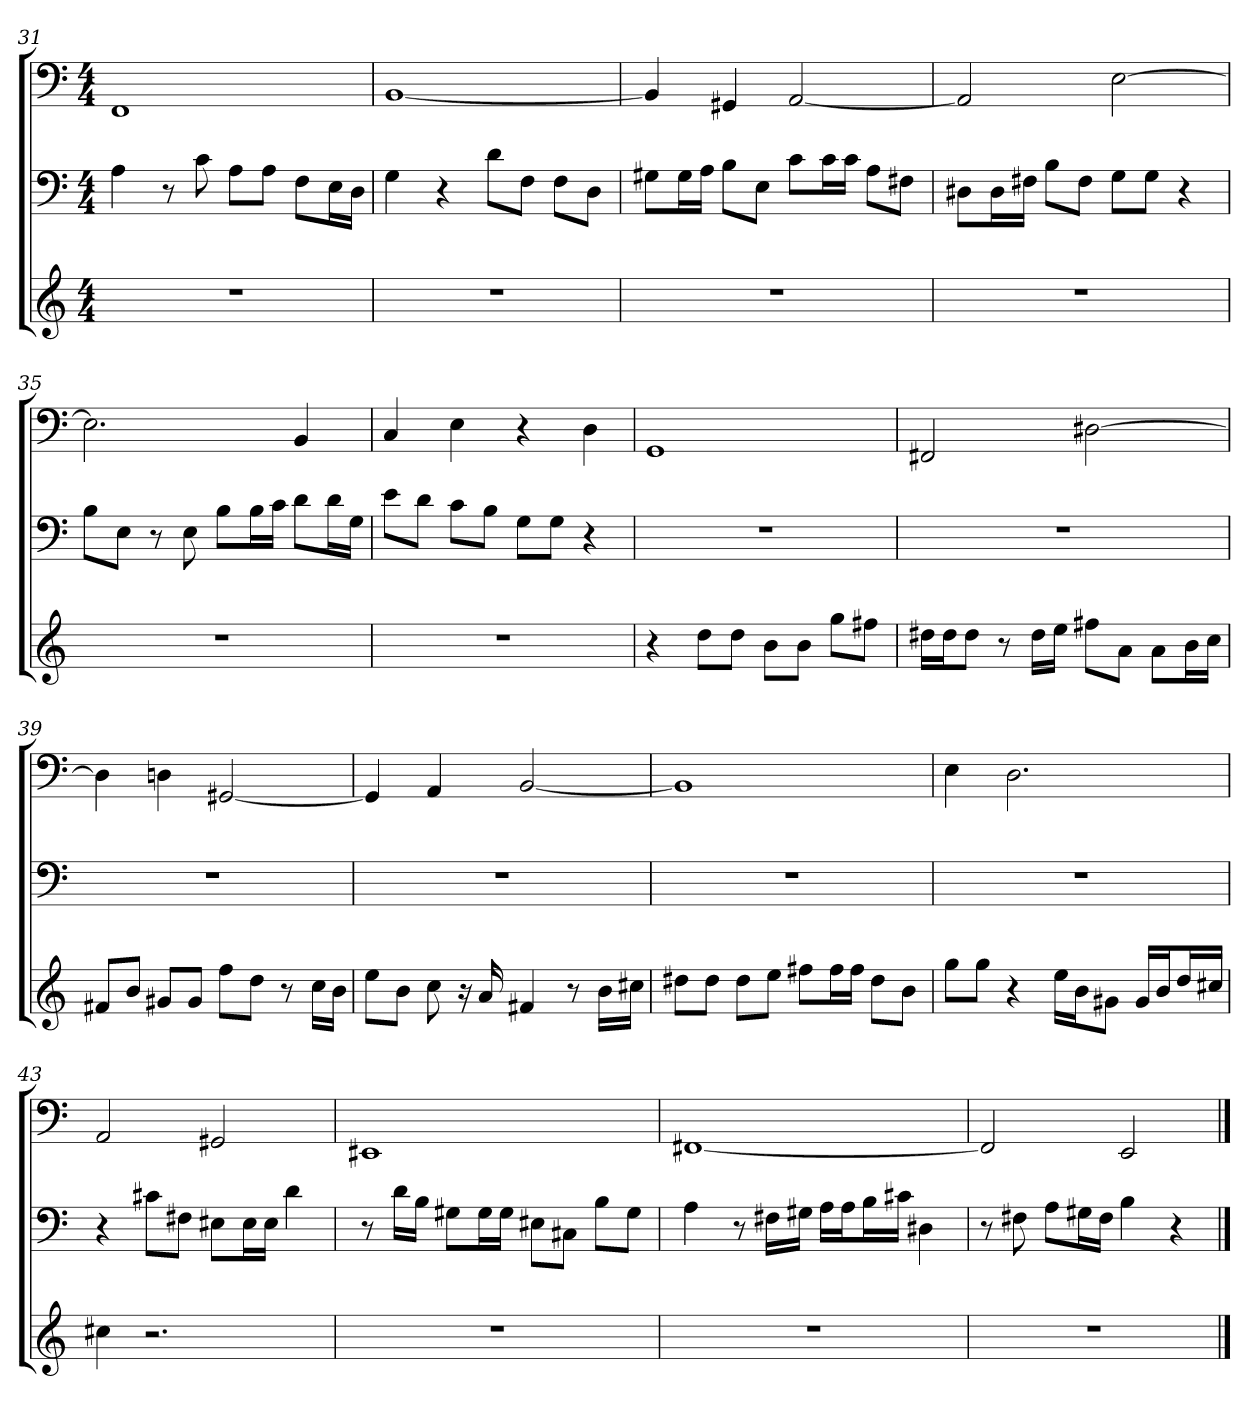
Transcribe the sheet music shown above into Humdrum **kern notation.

**kern	**kern	**kern
*part3	*part2	*part1
*staff3	*staff2	*staff1
*clefG2	*clefF4	*clefF4
*k[]	*k[]	*k[]
*a:	*a:	*a:
*M4/4	*M4/4	*M4/4
=31	=31	=31
1r	4A	1FF
.	8r	.
.	8c	.
.	8A\L	.
.	8A\J	.
.	8F\L	.
.	16E\L	.
.	16D\JJ	.
=32	=32	=32
1r	4G	[1BB
.	4r	.
.	8d\L	.
.	8F\J	.
.	8F\L	.
.	8D\J	.
=33	=33	=33
1r	8G#X\L	4BB]
.	16G#\L	.
.	16A\JJ	.
.	8B\L	4GG#X
.	8E\J	.
.	8c\L	[2AA
.	16c\L	.
.	16c\JJ	.
.	8A\L	.
.	8F#X\J	.
=34	=34	=34
1r	8D#X\L	2AA]
.	16D#\L	.
.	16F#X\JJ	.
.	8B\L	.
.	8F#\J	.
.	8G\L	[2E
.	8G\J	.
.	4r	.
=35	=35	=35
1r	8B\L	2.E]
.	8E\J	.
.	8r	.
.	8E	.
.	8B\L	.
.	16B\L	.
.	16c\JJ	.
.	8d\L	4BB
.	16d\L	.
.	16G\JJ	.
=36	=36	=36
1r	8e\L	4C
.	8d\J	.
.	8c\L	4E
.	8B\J	.
.	8G\L	4r
.	8G\J	.
.	4r	4D
=37	=37	=37
4r	1r	1GG
8dd\L	.	.
8dd\J	.	.
8b\L	.	.
8b\J	.	.
8gg\L	.	.
8ff#X\J	.	.
=38	=38	=38
16dd#X\LL	1r	2FF#X
16dd#\J	.	.
8dd#\J	.	.
8r	.	.
16dd#\LL	.	.
16ee\JJ	.	.
8ff#X\L	.	[2D#X
8a\J	.	.
8a\L	.	.
16b\L	.	.
16cc\JJ	.	.
=39	=39	=39
8f#X/L	1r	4D#]
8b/J	.	.
8g#X/L	.	4Dn
8g#/J	.	.
8ff\L	.	[2GG#X
8dd\J	.	.
8r	.	.
16cc\LL	.	.
16b\JJ	.	.
=40	=40	=40
8ee\L	1r	4GG#]
8b\J	.	.
8cc	.	4AA
16r	.	.
16a	.	.
4f#X	.	[2BB
8r	.	.
16b\LL	.	.
16cc#X\JJ	.	.
=41	=41	=41
8dd#X\L	1r	1BB]
8dd#\J	.	.
8dd#\L	.	.
8ee\J	.	.
8ff#X\L	.	.
16ff#\L	.	.
16ff#\JJ	.	.
8dd#\L	.	.
8b\J	.	.
=42	=42	=42
8gg\L	1r	4E
8gg\J	.	.
4r	.	2.D
16ee\LL	.	.
16b\J	.	.
8g#X\J	.	.
16g#/LL	.	.
16b/J	.	.
16dd/L	.	.
16cc#X/JJ	.	.
=43	=43	=43
4cc#X	4r	2AA
2.r	8c#X\L	.
.	8F#X\J	.
.	8E#X\L	2GG#X
.	16E#\L	.
.	16E#\JJ	.
.	4d	.
=44	=44	=44
1r	8r	1EE#X
.	16d\LL	.
.	16B\JJ	.
.	8G#X\L	.
.	16G#\L	.
.	16G#\JJ	.
.	8E#X\L	.
.	8C#X\J	.
.	8B\L	.
.	8G#\J	.
=45	=45	=45
1r	4A	[1FF#X
.	8r	.
.	16F#X\LL	.
.	16G#X\JJ	.
.	16A\LL	.
.	16A\J	.
.	16B\L	.
.	16c#X\JJ	.
.	4D#X	.
=46	=46	=46
1r	8r	2FF#]
.	8F#X	.
.	8A\L	.
.	16G#X\L	.
.	16F#\JJ	.
.	4B	2EE
.	4r	.
==	==	==
*-	*-	*-
